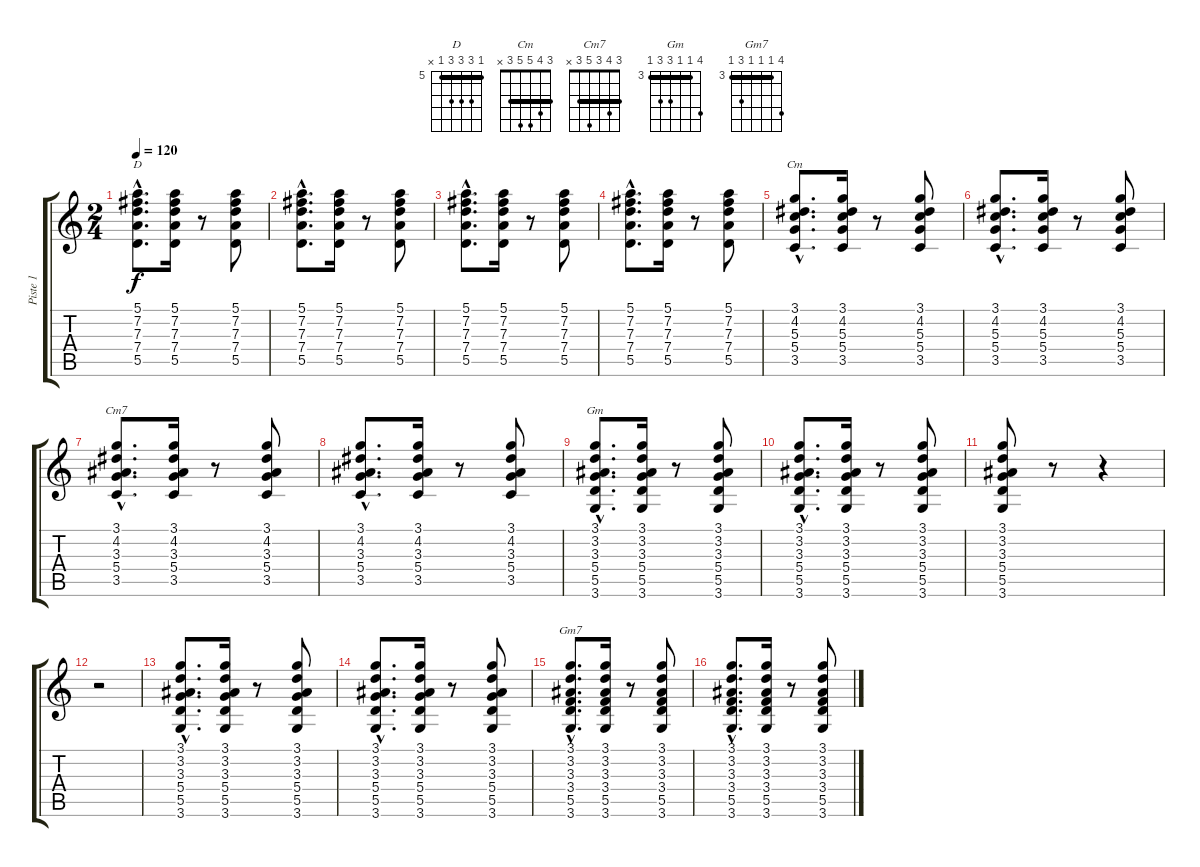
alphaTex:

\track ("Piste 1" "Piste 1") {instrument acousticguitarsteel}
\staff {score tabs}
\tuning (E4 B3 G3 D3 A2 E2) {hide}
\chord ("D" 5 7 7 7 5 x) {firstfret 5 barre 5}
\chord ("Cm" 3 4 5 5 3 x) {barre 3}
\chord ("Cm7" 3 4 3 5 3 x) {barre 3}
\chord ("Gm" 6 3 3 5 5 3) {firstfret 3 barre 3}
\chord ("Gm7" 6 3 3 3 5 3) {firstfret 3 barre 3}
\ts (2 4)
\tempo 120
\clef g2
\ks c
(5.1{hac} 7.2{hac} 7.3{hac} 7.4{hac} 5.5{hac}).8{d ch "D" dy f} (5.1 7.2 7.3 7.4 5.5).16 r.8 (5.1 7.2 7.3 7.4 5.5).8 |
(5.1{hac} 7.2{hac} 7.3{hac} 7.4{hac} 5.5{hac}).8{d} (5.1 7.2 7.3 7.4 5.5).16 r.8 (5.1 7.2 7.3 7.4 5.5).8 |
(5.1{hac} 7.2{hac} 7.3{hac} 7.4{hac} 5.5{hac}).8{d} (5.1 7.2 7.3 7.4 5.5).16 r.8 (5.1 7.2 7.3 7.4 5.5).8 |
(5.1{hac} 7.2{hac} 7.3{hac} 7.4{hac} 5.5{hac}).8{d} (5.1 7.2 7.3 7.4 5.5).16 r.8 (5.1 7.2 7.3 7.4 5.5).8 |
(3.1{hac} 4.2{hac} 5.3{hac} 5.4{hac} 3.5{hac}).8{d ch "Cm"} (3.1 4.2 5.3 5.4 3.5).16 r.8 (3.1 4.2 5.3 5.4 3.5).8 |
(3.1{hac} 4.2{hac} 5.3{hac} 5.4{hac} 3.5{hac}).8{d} (3.1 4.2 5.3 5.4 3.5).16 r.8 (3.1 4.2 5.3 5.4 3.5).8 |
(3.1{hac} 4.2{hac} 3.3{hac} 5.4{hac} 3.5{hac}).8{d ch "Cm7"} (3.1 4.2 3.3 5.4 3.5).16 r.8 (3.1 4.2 3.3 5.4 3.5).8 |
(3.1{hac} 4.2{hac} 3.3{hac} 5.4{hac} 3.5{hac}).8{d} (3.1 4.2 3.3 5.4 3.5).16 r.8 (3.1 4.2 3.3 5.4 3.5).8 |
(3.1{hac} 3.2{hac} 3.3{hac} 5.4{hac} 5.5{hac} 3.6{hac}).8{d ch "Gm"} (3.1 3.2 3.3 5.4 5.5 3.6).16 r.8 (3.1 3.2 3.3 5.4 5.5 3.6).8 |
(3.1{hac} 3.2{hac} 3.3{hac} 5.4{hac} 5.5{hac} 3.6{hac}).8{d} (3.1 3.2 3.3 5.4 5.5 3.6).16 r.8 (3.1 3.2 3.3 5.4 5.5 3.6).8 |
(3.1 3.2 3.3 5.4 5.5 3.6).8 r.8 r.4 |
r.2 |
(3.1{hac} 3.2{hac} 3.3{hac} 5.4{hac} 5.5{hac} 3.6{hac}).8{d} (3.1 3.2 3.3 5.4 5.5 3.6).16 r.8 (3.1 3.2 3.3 5.4 5.5 3.6).8 |
(3.1{hac} 3.2{hac} 3.3{hac} 5.4{hac} 5.5{hac} 3.6{hac}).8{d} (3.1 3.2 3.3 5.4 5.5 3.6).16 r.8 (3.1 3.2 3.3 5.4 5.5 3.6).8 |
(3.1{hac} 3.2{hac} 3.3{hac} 3.4{hac} 5.5{hac} 3.6{hac}).8{d ch "Gm7"} (3.1 3.2 3.3 3.4 5.5 3.6).16 r.8 (3.1 3.2 3.3 3.4 5.5 3.6).8 |
(3.1{hac} 3.2{hac} 3.3{hac} 3.4{hac} 5.5{hac} 3.6{hac}).8{d} (3.1 3.2 3.3 3.4 5.5 3.6).16 r.8 (3.1 3.2 3.3 3.4 5.5 3.6).8
